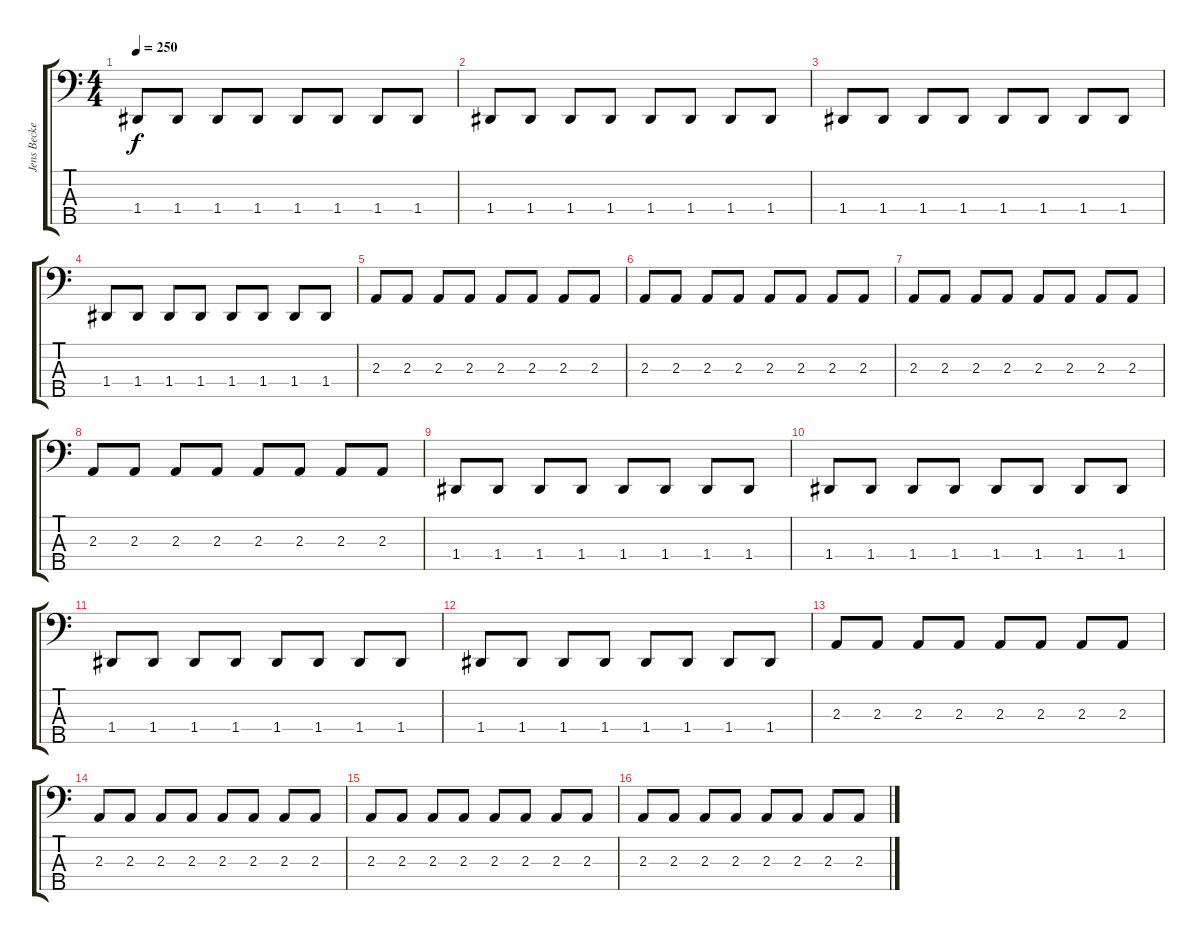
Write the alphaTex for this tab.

\track ("Jens Becker (Bajo)" "Jens Becke") {instrument electricbasspick}
\staff {score tabs}
\tuning (F2 C2 G1 D1 A0) {hide}
\ts (4 4)
\tempo 250
\clef f4
\ks c
1.4.8{dy f} 1.4.8 1.4.8 1.4.8 1.4.8 1.4.8 1.4.8 1.4.8 |
1.4.8 1.4.8 1.4.8 1.4.8 1.4.8 1.4.8 1.4.8 1.4.8 |
1.4.8 1.4.8 1.4.8 1.4.8 1.4.8 1.4.8 1.4.8 1.4.8 |
1.4.8 1.4.8 1.4.8 1.4.8 1.4.8 1.4.8 1.4.8 1.4.8 |
2.3.8 2.3.8 2.3.8 2.3.8 2.3.8 2.3.8 2.3.8 2.3.8 |
2.3.8 2.3.8 2.3.8 2.3.8 2.3.8 2.3.8 2.3.8 2.3.8 |
2.3.8 2.3.8 2.3.8 2.3.8 2.3.8 2.3.8 2.3.8 2.3.8 |
2.3.8 2.3.8 2.3.8 2.3.8 2.3.8 2.3.8 2.3.8 2.3.8 |
1.4.8 1.4.8 1.4.8 1.4.8 1.4.8 1.4.8 1.4.8 1.4.8 |
1.4.8 1.4.8 1.4.8 1.4.8 1.4.8 1.4.8 1.4.8 1.4.8 |
1.4.8 1.4.8 1.4.8 1.4.8 1.4.8 1.4.8 1.4.8 1.4.8 |
1.4.8 1.4.8 1.4.8 1.4.8 1.4.8 1.4.8 1.4.8 1.4.8 |
2.3.8 2.3.8 2.3.8 2.3.8 2.3.8 2.3.8 2.3.8 2.3.8 |
2.3.8 2.3.8 2.3.8 2.3.8 2.3.8 2.3.8 2.3.8 2.3.8 |
2.3.8 2.3.8 2.3.8 2.3.8 2.3.8 2.3.8 2.3.8 2.3.8 |
2.3.8 2.3.8 2.3.8 2.3.8 2.3.8 2.3.8 2.3.8 2.3.8
